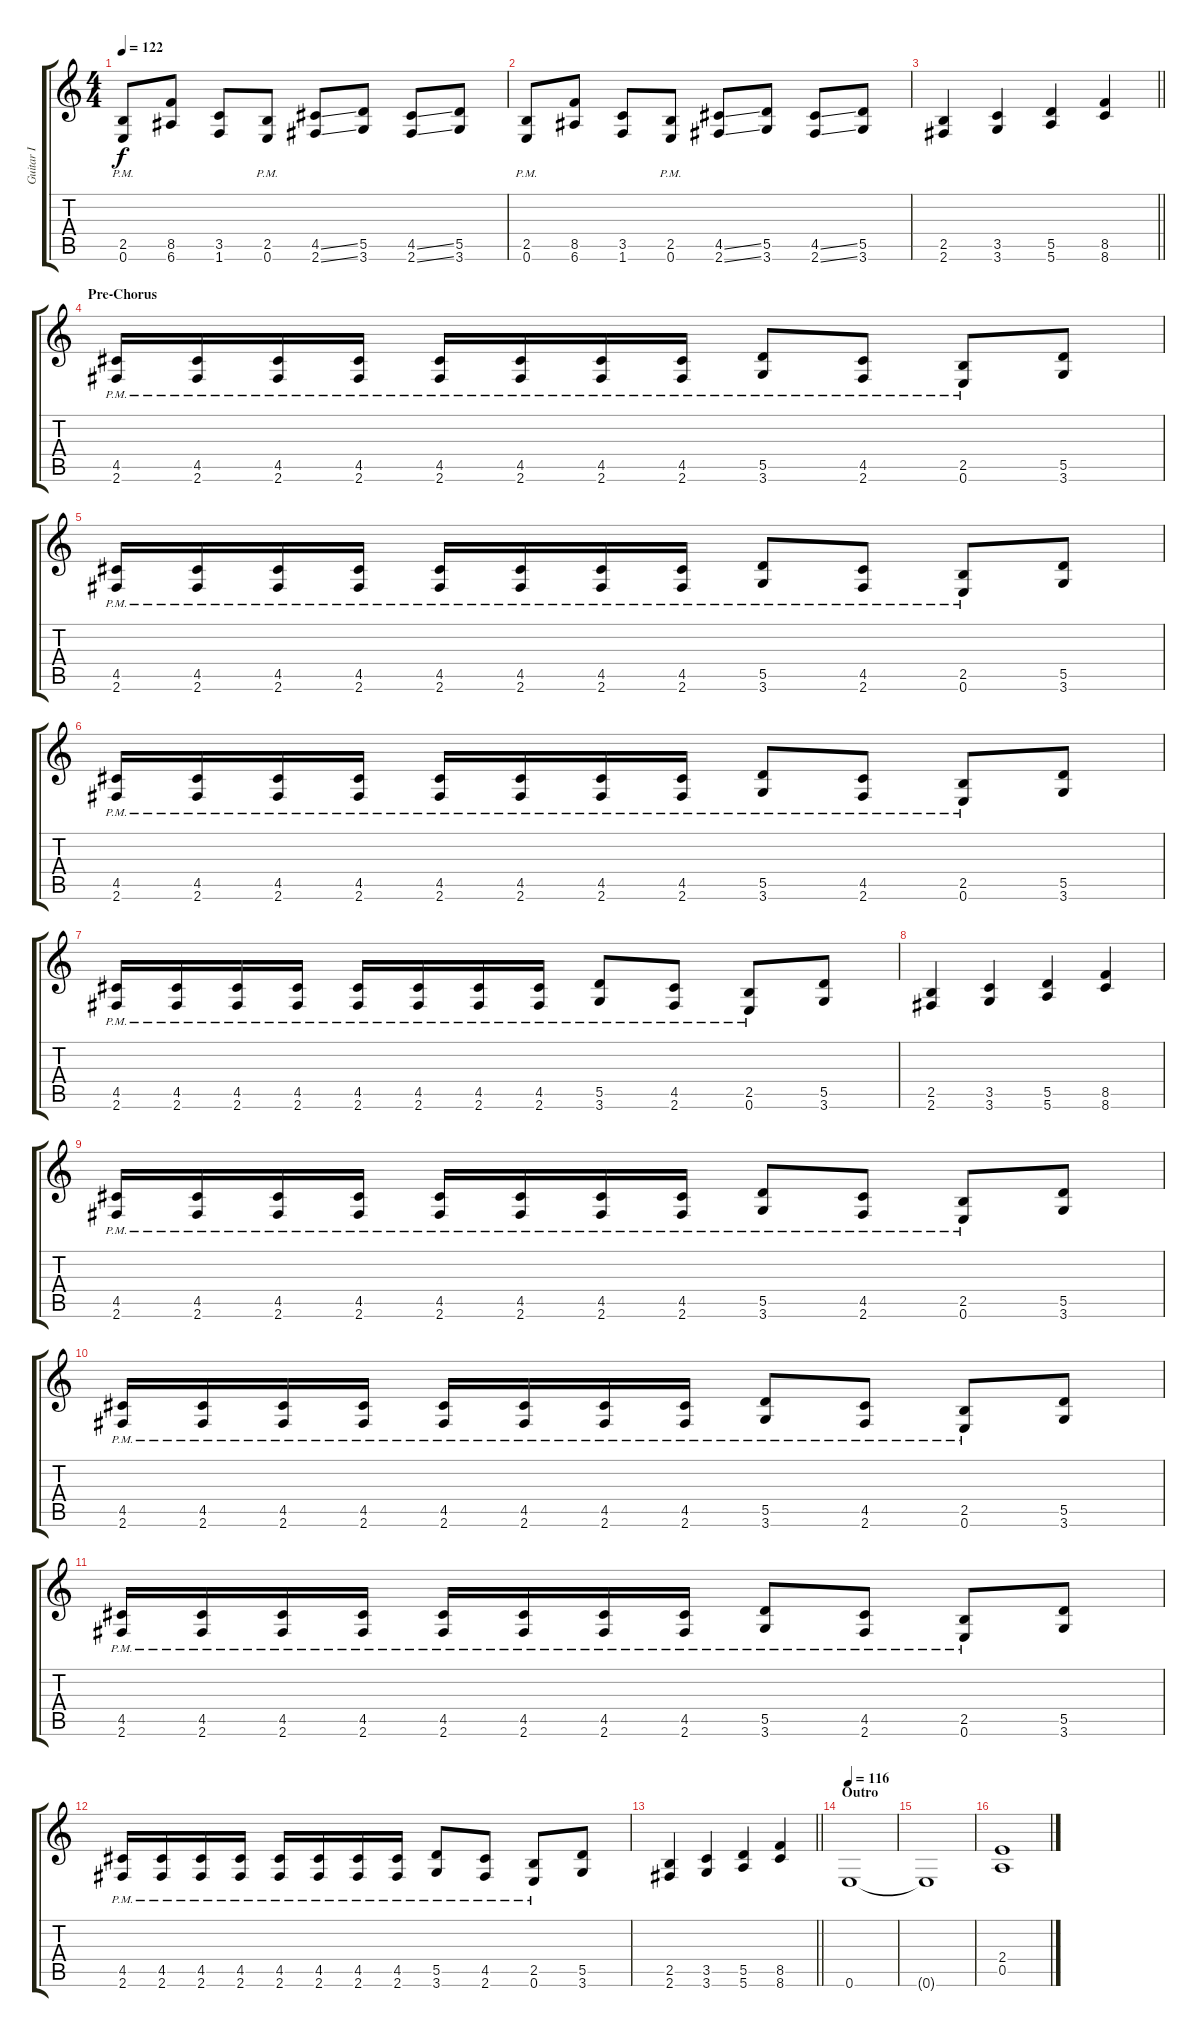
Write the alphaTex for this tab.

\track ("Guitar I" "Guitar I") {instrument overdrivenguitar}
\staff {score tabs}
\tuning (E4 B3 G3 D3 A2 E2) {hide}
\ts (4 4)
\tempo 122
\clef g2
\ks c
(2.5{pm} 0.6{pm}).8{dy f} (8.5 6.6).8 (3.5 1.6).8 (2.5{pm} 0.6{pm}).8 (4.5{ss} 2.6{ss}).8 (5.5 3.6).8 (4.5{ss} 2.6{ss}).8 (5.5 3.6).8 |
(2.5{pm} 0.6{pm}).8 (8.5 6.6).8 (3.5 1.6).8 (2.5{pm} 0.6{pm}).8 (4.5{ss} 2.6{ss}).8 (5.5 3.6).8 (4.5{ss} 2.6{ss}).8 (5.5 3.6).8 |
\barLineRight lightlight
(2.5 2.6).4 (3.5 3.6).4 (5.5 5.6).4 (8.5 8.6).4 |
\section ("" "Pre-Chorus")
(4.5{pm} 2.6{pm}).16 (4.5{pm} 2.6{pm}).16 (4.5{pm} 2.6{pm}).16 (4.5{pm} 2.6{pm}).16 (4.5{pm} 2.6{pm}).16 (4.5{pm} 2.6{pm}).16 (4.5{pm} 2.6{pm}).16 (4.5{pm} 2.6{pm}).16 (5.5{pm} 3.6{pm}).8 (4.5{pm} 2.6{pm}).8 (2.5{pm} 0.6{pm}).8 (5.5 3.6).8 |
(4.5{pm} 2.6{pm}).16 (4.5{pm} 2.6{pm}).16 (4.5{pm} 2.6{pm}).16 (4.5{pm} 2.6{pm}).16 (4.5{pm} 2.6{pm}).16 (4.5{pm} 2.6{pm}).16 (4.5{pm} 2.6{pm}).16 (4.5{pm} 2.6{pm}).16 (5.5{pm} 3.6{pm}).8 (4.5{pm} 2.6{pm}).8 (2.5{pm} 0.6{pm}).8 (5.5 3.6).8 |
(4.5{pm} 2.6{pm}).16 (4.5{pm} 2.6{pm}).16 (4.5{pm} 2.6{pm}).16 (4.5{pm} 2.6{pm}).16 (4.5{pm} 2.6{pm}).16 (4.5{pm} 2.6{pm}).16 (4.5{pm} 2.6{pm}).16 (4.5{pm} 2.6{pm}).16 (5.5{pm} 3.6{pm}).8 (4.5{pm} 2.6{pm}).8 (2.5{pm} 0.6{pm}).8 (5.5 3.6).8 |
(4.5{pm} 2.6{pm}).16 (4.5{pm} 2.6{pm}).16 (4.5{pm} 2.6{pm}).16 (4.5{pm} 2.6{pm}).16 (4.5{pm} 2.6{pm}).16 (4.5{pm} 2.6{pm}).16 (4.5{pm} 2.6{pm}).16 (4.5{pm} 2.6{pm}).16 (5.5{pm} 3.6{pm}).8 (4.5{pm} 2.6{pm}).8 (2.5{pm} 0.6{pm}).8 (5.5 3.6).8 |
(2.5 2.6).4 (3.5 3.6).4 (5.5 5.6).4 (8.5 8.6).4 |
(4.5{pm} 2.6{pm}).16 (4.5{pm} 2.6{pm}).16 (4.5{pm} 2.6{pm}).16 (4.5{pm} 2.6{pm}).16 (4.5{pm} 2.6{pm}).16 (4.5{pm} 2.6{pm}).16 (4.5{pm} 2.6{pm}).16 (4.5{pm} 2.6{pm}).16 (5.5{pm} 3.6{pm}).8 (4.5{pm} 2.6{pm}).8 (2.5{pm} 0.6{pm}).8 (5.5 3.6).8 |
(4.5{pm} 2.6{pm}).16 (4.5{pm} 2.6{pm}).16 (4.5{pm} 2.6{pm}).16 (4.5{pm} 2.6{pm}).16 (4.5{pm} 2.6{pm}).16 (4.5{pm} 2.6{pm}).16 (4.5{pm} 2.6{pm}).16 (4.5{pm} 2.6{pm}).16 (5.5{pm} 3.6{pm}).8 (4.5{pm} 2.6{pm}).8 (2.5{pm} 0.6{pm}).8 (5.5 3.6).8 |
(4.5{pm} 2.6{pm}).16 (4.5{pm} 2.6{pm}).16 (4.5{pm} 2.6{pm}).16 (4.5{pm} 2.6{pm}).16 (4.5{pm} 2.6{pm}).16 (4.5{pm} 2.6{pm}).16 (4.5{pm} 2.6{pm}).16 (4.5{pm} 2.6{pm}).16 (5.5{pm} 3.6{pm}).8 (4.5{pm} 2.6{pm}).8 (2.5{pm} 0.6{pm}).8 (5.5 3.6).8 |
(4.5{pm} 2.6{pm}).16 (4.5{pm} 2.6{pm}).16 (4.5{pm} 2.6{pm}).16 (4.5{pm} 2.6{pm}).16 (4.5{pm} 2.6{pm}).16 (4.5{pm} 2.6{pm}).16 (4.5{pm} 2.6{pm}).16 (4.5{pm} 2.6{pm}).16 (5.5{pm} 3.6{pm}).8 (4.5{pm} 2.6{pm}).8 (2.5{pm} 0.6{pm}).8 (5.5 3.6).8 |
\barLineRight lightlight
(2.5 2.6).4 (3.5 3.6).4 (5.5 5.6).4 (8.5 8.6).4 |
\section ("" "Outro")
\tempo 116
0.6.1 |
0.6{t}.1 |
(2.4 0.5).1
